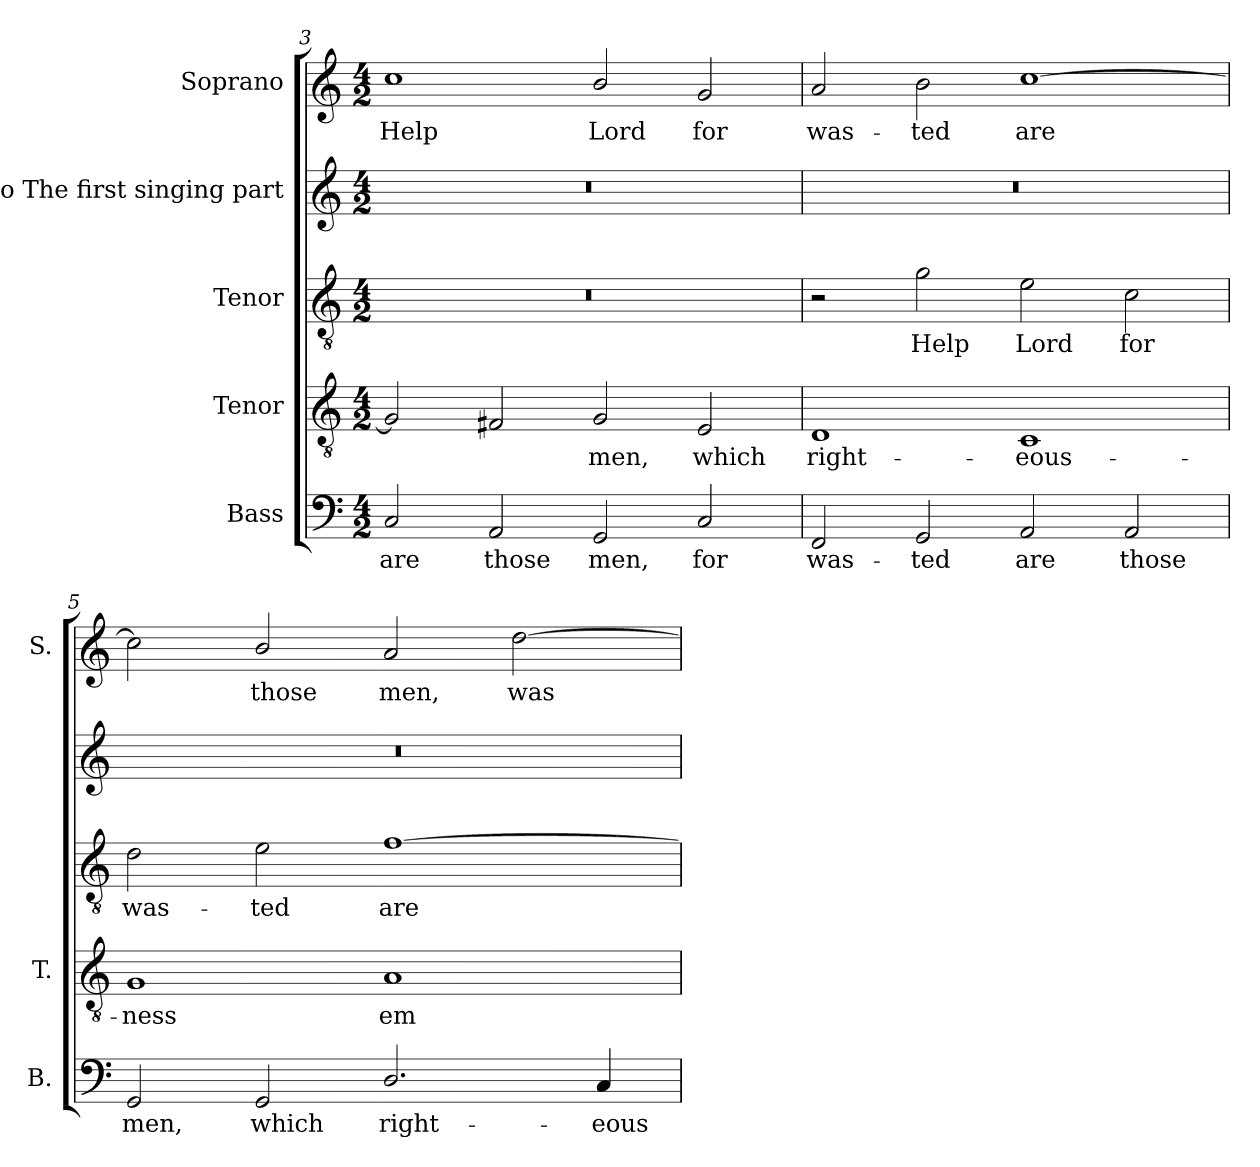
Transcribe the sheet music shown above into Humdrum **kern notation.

**kern	**text	**kern	**text	**kern	**text	**kern	**kern	**text
*part5	*part5	*part4	*part4	*part3	*part3	*part2	*part1	*part1
*staff5	*staff5	*staff4	*staff4	*staff3	*staff3	*staff2	*staff1	*staff1
*I"Bass	*	*I"Tenor	*	*I"Tenor	*	*I"Alto The first singing part	*I"Soprano	*
*I'B.	*	*I'T.	*	*	*	*	*I'S.	*
*clefF4	*	*clefGv2	*	*clefGv2	*	*clefG2	*clefG2	*
*	*	*ITrd7c12	*	*ITrd7c12	*	*ITrd7c12	*	*
*k[]	*	*k[]	*	*k[]	*	*k[]	*k[]	*
*C:	*	*C:	*	*C:	*	*C:	*C:	*
*M4/2	*	*M4/2	*	*M4/2	*	*M4/2	*M4/2	*
=3	=3	=3	=3	=3	=3	=3	=3	=3
!	!LO:LY:b:color=#000000	!	!	!LO:N:vis=1	!	!LO:N:vis=1	!	!
!	!	!	!	!	!	!	!	!LO:LY:b:color=#000000
2Ci/	are	2GGi/]	.	0r	.	0r	1cci	Help
!	!LO:LY:b:color=#000000	!	!	!	!	!	!	!
2AAi/	those	2FF#Xi/	.	.	.	.	.	.
!	!LO:LY:b:color=#000000	!	!	!	!	!	!	!
!	!	!	!LO:LY:b:color=#000000	!	!	!	!	!
!	!	!	!	!	!	!	!	!LO:LY:b:color=#000000
2GGi/	men,	2GGi/	men,	.	.	.	2bi/	Lord
!	!LO:LY:b:color=#000000	!	!	!	!	!	!	!
!	!	!	!LO:LY:b:color=#000000	!	!	!	!	!
!	!	!	!	!	!	!	!	!LO:LY:b:color=#000000
2Ci/	for	2EEi/	which	.	.	.	2gi/	for
!!LO:LB:g=z
=4	=4	=4	=4	=4	=4	=4	=4	=4
!	!LO:LY:b:color=#000000	!	!	!	!	!	!	!
!	!	!	!LO:LY:b:color=#000000	!	!	!LO:N:vis=1	!	!
!	!	!	!	!	!	!	!	!LO:LY:b:color=#000000
2FFi/	was-	1DDi	right-	2r	.	0r	2ai/	was-
!	!LO:LY:b:color=#000000	!	!	!	!	!	!	!
!	!	!	!	!	!LO:LY:b:color=#000000	!	!	!
!	!	!	!	!	!	!	!	!LO:LY:b:color=#000000
2GGi/	-ted	.	.	2Gi\	Help	.	2bi\	-ted
!	!LO:LY:b:color=#000000	!	!	!	!	!	!	!
!	!	!	!LO:LY:b:color=#000000	!	!	!	!	!
!	!	!	!	!	!LO:LY:b:color=#000000	!	!	!
!	!	!	!	!	!	!	!	!LO:LY:b:color=#000000
2AAi/	are	1CCi	-eous-	2Ei\	Lord	.	[1cci	are
!	!LO:LY:b:color=#000000	!	!	!	!	!	!	!
!	!	!	!	!	!LO:LY:b:color=#000000	!	!	!
2AAi/	those	.	.	2Ci\	for	.	.	.
=5	=5	=5	=5	=5	=5	=5	=5	=5
!	!LO:LY:b:color=#000000	!	!	!	!	!	!	!
!	!	!	!LO:LY:b:color=#000000	!	!	!	!	!
!	!	!	!	!	!LO:LY:b:color=#000000	!LO:N:vis=1	!	!
2GGi/	men,	1GGi	-ness	2Di\	was-	0r	2cci\]	.
!	!LO:LY:b:color=#000000	!	!	!	!	!	!	!
!	!	!	!	!	!LO:LY:b:color=#000000	!	!	!
!	!	!	!	!	!	!	!	!LO:LY:b:color=#000000
2GGi/	which	.	.	2Ei\	-ted	.	2bi/	those
!	!LO:LY:b:color=#000000	!	!	!	!	!	!	!
!	!	!	!LO:LY:b:color=#000000	!	!	!	!	!
!	!	!	!	!	!LO:LY:b:color=#000000	!	!	!
!	!	!	!	!	!	!	!	!LO:LY:b:color=#000000
2.Di/	right-	1AAi	em-	[1Fi	are	.	2ai/	men,
!	!	!	!	!	!	!	!	!LO:LY:b:color=#000000
.	.	.	.	.	.	.	[2ddi\	was-
!	!LO:LY:b:color=#000000	!	!	!	!	!	!	!
4Ci/	-eous-	.	.	.	.	.	.	.
=	=	=	=	=	=	=	=	=
*-	*-	*-	*-	*-	*-	*-	*-	*-
